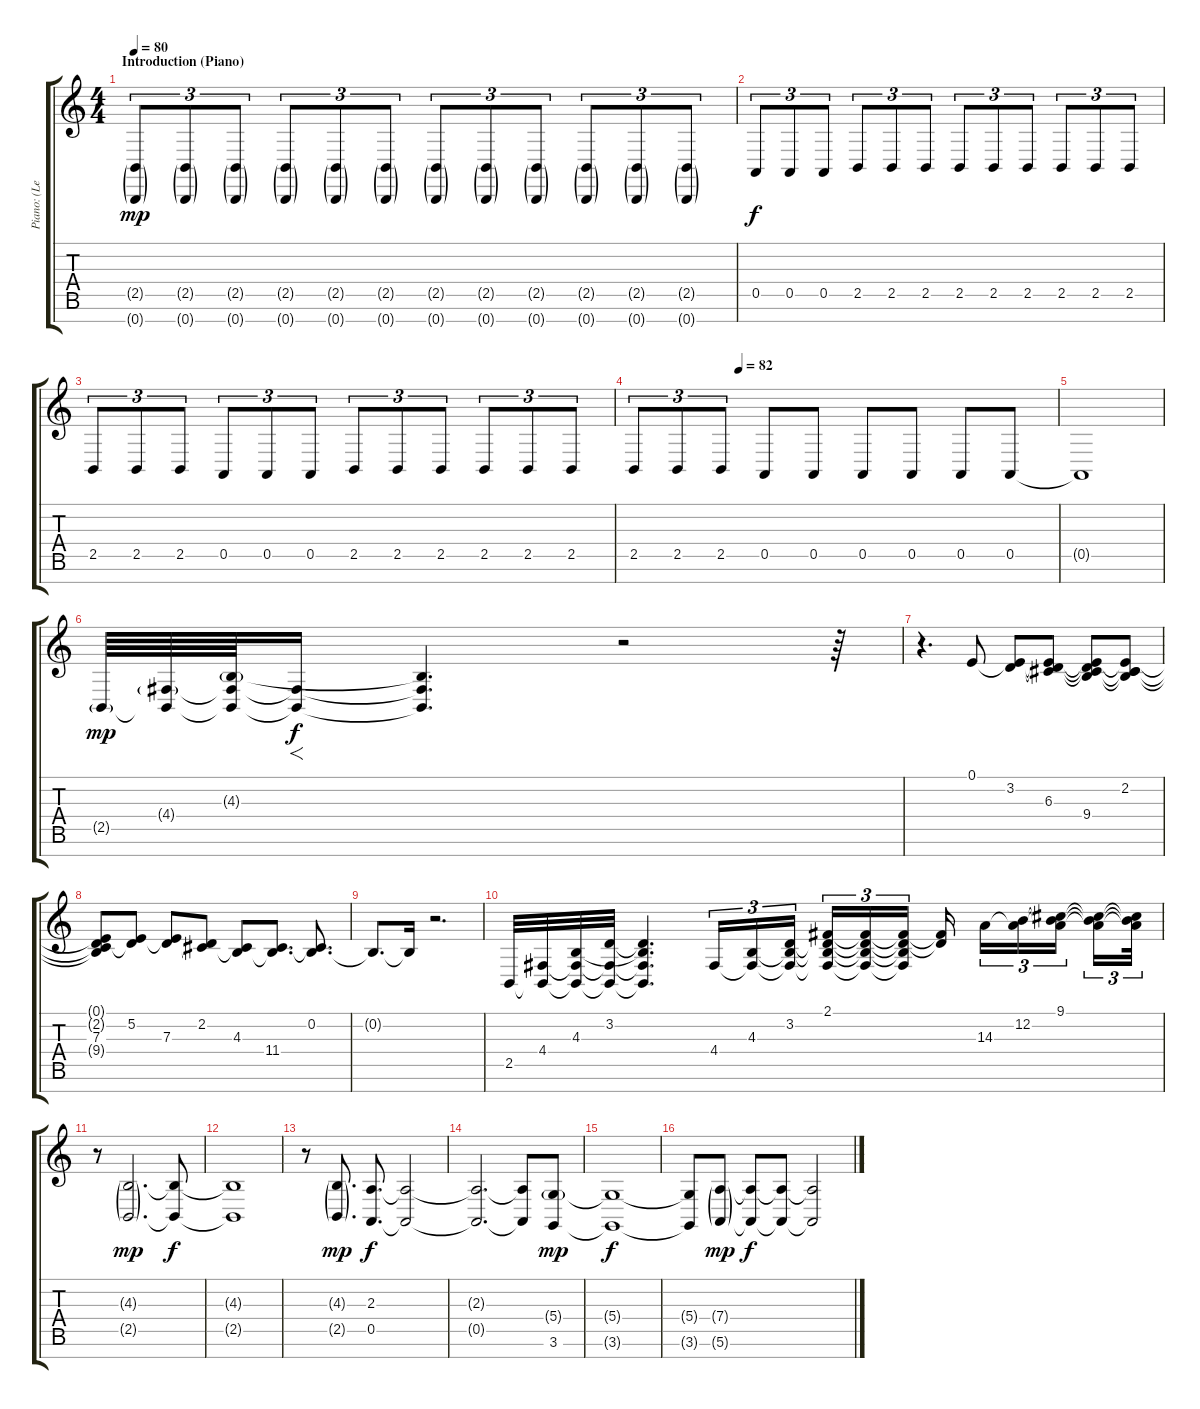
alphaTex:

\track ("Piano: (Left Hand)" "Piano: (Le") {instrument acousticgrandpiano}
\staff {score tabs}
\tuning (E4 B3 G3 D3 A2 E2 B1) {hide}
\ts (4 4)
\section ("" "Introduction (Piano)")
\tempo 80
\tempo 75
\tempo 80
\clef g2
\ks c
(2.5{g} 0.7{g}).8{tu (3 2) dy mp volume 5 instrument acousticgrandpiano} (2.5{g} 0.7{g}).8{tu (3 2)} (2.5{g} 0.7{g}).8{tu (3 2)} (2.5{g} 0.7{g}).8{tu (3 2)} (2.5{g} 0.7{g}).8{tu (3 2)} (2.5{g} 0.7{g}).8{tu (3 2)} (2.5{g} 0.7{g}).8{tu (3 2)} (2.5{g} 0.7{g}).8{tu (3 2)} (2.5{g} 0.7{g}).8{tu (3 2)} (2.5{g} 0.7{g}).8{tu (3 2)} (2.5{g} 0.7{g}).8{tu (3 2)} (2.5{g} 0.7{g}).8{tu (3 2)} |
0.5.8{tu (3 2) dy f volume 12} 0.5.8{tu (3 2)} 0.5.8{tu (3 2)} 2.5.8{tu (3 2)} 2.5.8{tu (3 2)} 2.5.8{tu (3 2)} 2.5.8{tu (3 2) volume 15} 2.5.8{tu (3 2)} 2.5.8{tu (3 2)} 2.5.8{tu (3 2)} 2.5.8{tu (3 2)} 2.5.8{tu (3 2)} |
2.5.8{tu (3 2)} 2.5.8{tu (3 2)} 2.5.8{tu (3 2)} 0.5.8{tu (3 2)} 0.5.8{tu (3 2)} 0.5.8{tu (3 2)} 2.5.8{tu (3 2)} 2.5.8{tu (3 2)} 2.5.8{tu (3 2)} 2.5.8{tu (3 2)} 2.5.8{tu (3 2)} 2.5.8{tu (3 2)} |
\tempo (82 0.25)
2.5.8{tu (3 2)} 2.5.8{tu (3 2)} 2.5.8{tu (3 2)} 0.5.8 0.5.8 0.5.8 0.5.8 0.5.8 0.5.8 |
0.5{t}.1 |
2.5{g}.64{dy mp} (4.4{g} 2.5{t}).64 (4.3{g} 4.4{t} 2.5{t}).64 (4.4{t} 2.5{t}).16{f dy f} (4.3{t} 4.4{t} 2.5{t}).4{d} r.2 r.64 |
r.4{d} 0.1.8 (0.1{t} 3.2).8 (0.1{t} 3.2{t} 6.3).8 (0.1{t} 3.2{t} 6.3{t} 9.4).8 (0.1{t} 2.2 6.3{t} 9.4{t}).8 |
(0.1{t} 2.2{t} 7.3 9.4{t}).8 (5.2 7.3{t}).8 (5.2{t} 7.3).8 (2.2 7.3{t}).8 (2.2{t} 4.3).8 (4.3{t} 11.4).8{d} (0.2 11.4{t}).8{d} |
0.2{t}.8{d} 0.2{t}.16 r.2{d} |
2.5.32 (4.4 2.5{t}).32 (4.3 4.4{t} 2.5{t}).32 (3.2 4.4{t} 2.5{t}).32 (3.2{t} 4.3{t} 4.4{t} 2.5{t}).4{d} 4.4.16{tu (3 2)} (4.3 4.4{t}).16{tu (3 2)} (3.2 4.3{t} 4.4{t}).16{tu (3 2) beam splitsecondary} (2.1 3.2{t} 4.3{t} 4.4{t}).16{tu (3 2)} (2.1{t} 3.2{t} 4.3{t} 4.4{t}).16{tu (3 2)} (2.1{t} 3.2{t} 4.3{t} 4.4{t}).16{tu (3 2)} (2.1{t} 3.2{t}).16{beam splitsecondary} 14.3.16{tu (3 2)} (12.2 14.3{t}).16{tu (3 2)} (9.1 12.2{t} 14.3{t}).16{tu (3 2) beam splitsecondary} (9.1{t} 12.2{t} 14.3{t}).16{tu (3 2)} (9.1{t} 12.2{t} 14.3{t}).32{tu (3 2)} |
r.8 (4.3{g} 2.5{g}).2{d dy mp} (4.3{t} 2.5{t}).8{dy f} |
(4.3{t} 2.5{t}).1 |
r.8 (4.3{g} 2.5{g}).8{d dy mp} (2.3 0.5).8{d dy f} (2.3{t} 0.5{t}).2 |
(2.3{t} 0.5{t}).2{d} (2.3{t} 0.5{t}).8 (5.4{g} 3.6).8{dy mp} |
(5.4{t} 3.6{t}).1{dy f} |
(5.4{t} 3.6{t}).8 (7.4{g} 5.6{g}).8{dy mp} (7.4{t} 5.6{t}).8{dy f} (7.4{t} 5.6{t}).8 (7.4{t} 5.6{t}).2
